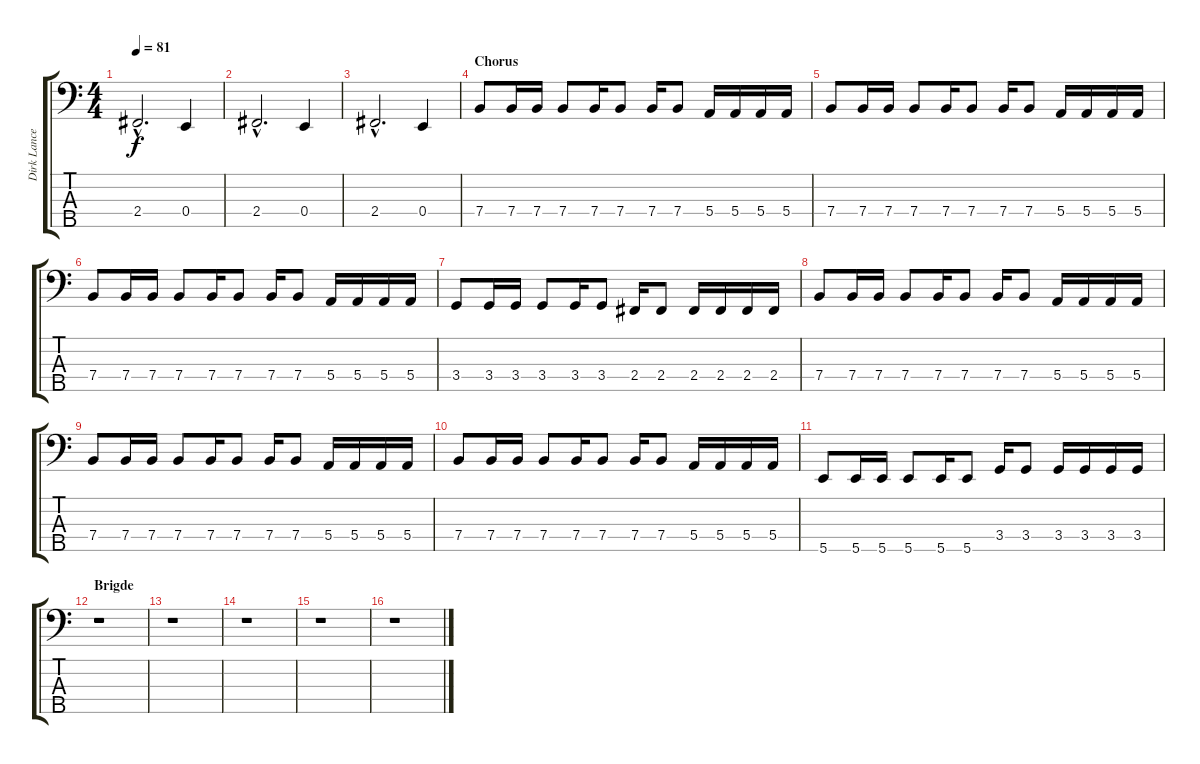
\track ("Dirk Lance [Bass]" "Dirk Lance") {instrument electricbassfinger}
\staff {score tabs}
\tuning (G2 D2 A1 E1 B0) {hide}
\ts (4 4)
\tempo 81
\clef f4
\ks c
2.4{hac}.2{d dy f} 0.4.4 |
2.4{hac}.2{d} 0.4.4 |
2.4{hac}.2{d} 0.4.4 |
\section ("" "Chorus")
7.4.8 7.4.16 7.4.16 7.4.8 7.4.16 7.4.8 7.4.16 7.4.8 5.4.16 5.4.16 5.4.16 5.4.16 |
7.4.8 7.4.16 7.4.16 7.4.8 7.4.16 7.4.8 7.4.16 7.4.8 5.4.16 5.4.16 5.4.16 5.4.16 |
7.4.8 7.4.16 7.4.16 7.4.8 7.4.16 7.4.8 7.4.16 7.4.8 5.4.16 5.4.16 5.4.16 5.4.16 |
3.4.8 3.4.16 3.4.16 3.4.8 3.4.16 3.4.8 2.4.16 2.4.8 2.4.16 2.4.16 2.4.16 2.4.16 |
7.4.8 7.4.16 7.4.16 7.4.8 7.4.16 7.4.8 7.4.16 7.4.8 5.4.16 5.4.16 5.4.16 5.4.16 |
7.4.8 7.4.16 7.4.16 7.4.8 7.4.16 7.4.8 7.4.16 7.4.8 5.4.16 5.4.16 5.4.16 5.4.16 |
7.4.8 7.4.16 7.4.16 7.4.8 7.4.16 7.4.8 7.4.16 7.4.8 5.4.16 5.4.16 5.4.16 5.4.16 |
5.5.8 5.5.16 5.5.16 5.5.8 5.5.16 5.5.8 3.4.16 3.4.8 3.4.16 3.4.16 3.4.16 3.4.16 |
\section ("" "Brigde")
r.1 |
r.1 |
r.1 |
r.1 |
r.1
